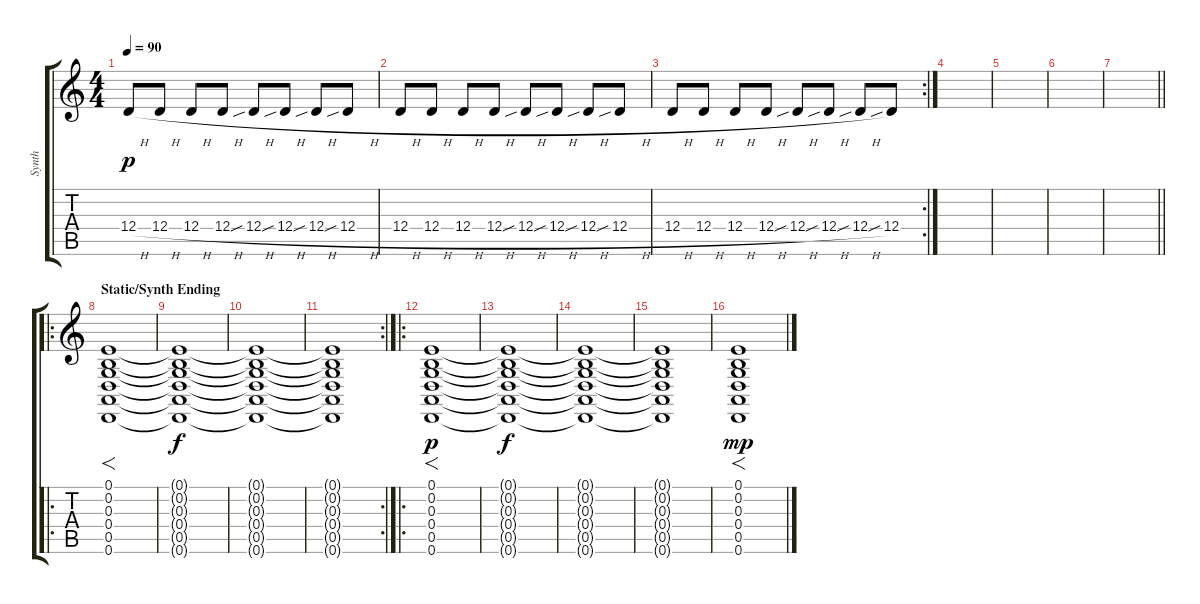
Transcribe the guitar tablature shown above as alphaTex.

\track ("Synth" "Synth") {instrument lead1square}
\staff {score tabs}
\tuning (E4 B3 G3 D3 A2 D2) {hide}
\ts (4 4)
\tempo 90
\clef g2
\ks c
12.4{h}.8{dy p} 12.4{h}.8 12.4{h}.8 12.4{h}.8 12.4{sib h}.8 12.4{sib h}.8 12.4{sib h}.8 12.4{sib h}.8 |
12.4{h}.8 12.4{h}.8 12.4{h}.8 12.4{h}.8 12.4{sib h}.8 12.4{sib h}.8 12.4{sib h}.8 12.4{sib h}.8 |
\rc 2
12.4{h}.8 12.4{h}.8 12.4{h}.8 12.4{h}.8 12.4{sib h}.8 12.4{sib h}.8 12.4{sib h}.8 12.4{sib}.8 |
|
|
|
\barLineRight lightlight
|
\ro
\section ("" "Static/Synth Ending")
(0.1 0.2 0.3 0.4 0.5 0.6).1{f volume 7 instrument lead2sawtooth} |
(0.1{t} 0.2{t} 0.3{t} 0.4{t} 0.5{t} 0.6{t}).1{dy f} |
(0.1{t} 0.2{t} 0.3{t} 0.4{t} 0.5{t} 0.6{t}).1 |
\rc 2
(0.1{t} 0.2{t} 0.3{t} 0.4{t} 0.5{t} 0.6{t}).1 |
\ro
(0.1 0.2 0.3 0.4 0.5 0.6).1{f dy p} |
(0.1{t} 0.2{t} 0.3{t} 0.4{t} 0.5{t} 0.6{t}).1{dy f} |
(0.1{t} 0.2{t} 0.3{t} 0.4{t} 0.5{t} 0.6{t}).1 |
(0.1{t} 0.2{t} 0.3{t} 0.4{t} 0.5{t} 0.6{t}).1 |
(0.1 0.2 0.3 0.4 0.5 0.6).1{f dy mp}
